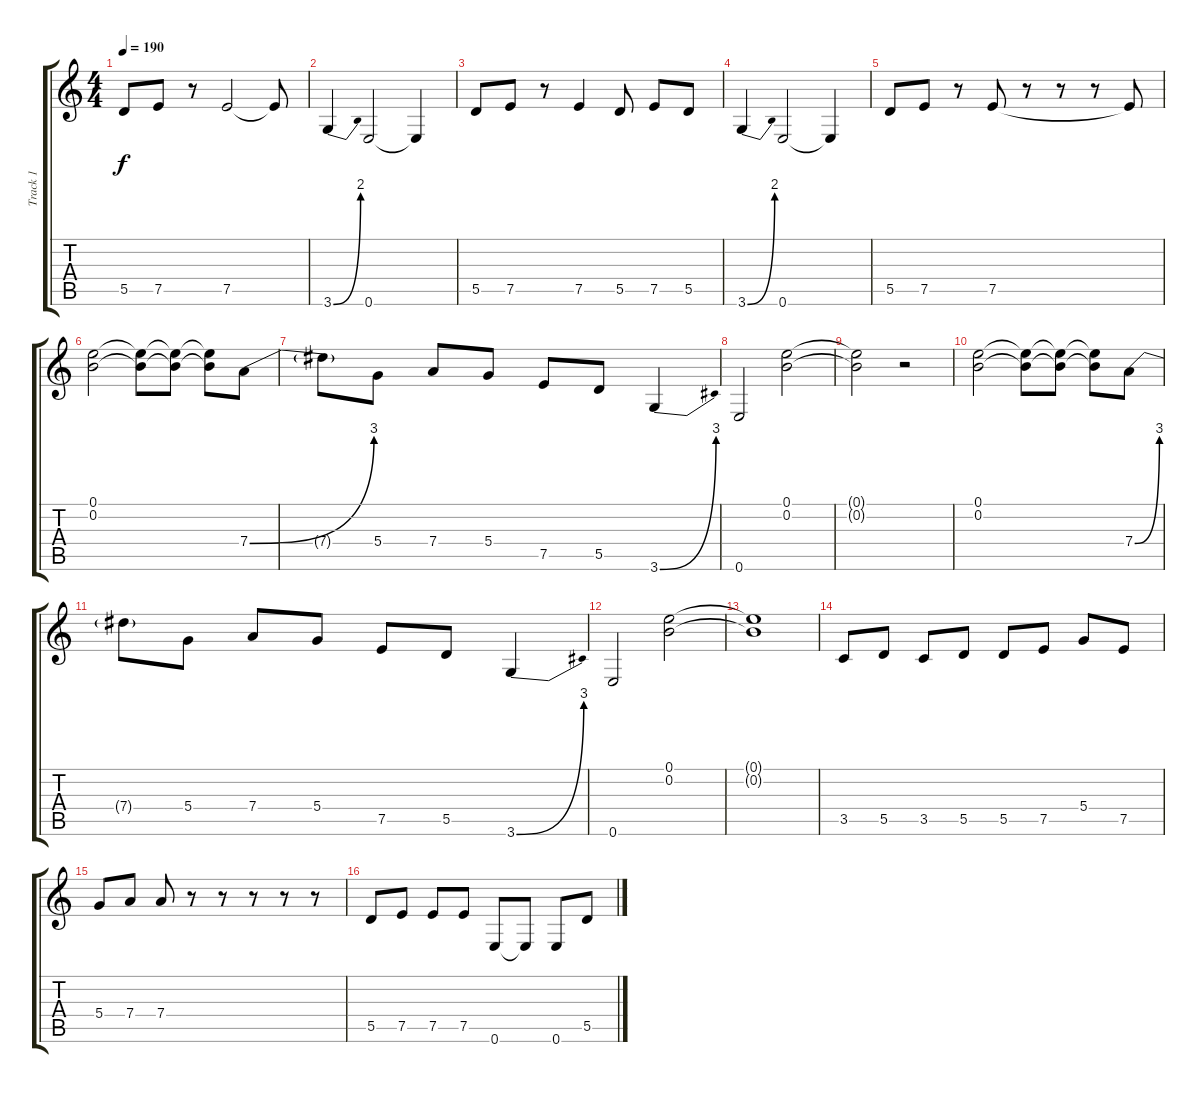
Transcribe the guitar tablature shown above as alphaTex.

\track ("Track 1" "Track 1") {instrument distortionguitar}
\staff {score tabs}
\tuning (E4 B3 G3 D3 A2 E2) {hide}
\ts (4 4)
\tempo 190
\clef g2
\ks c
5.5.8{dy f} 7.5.8 r.8 7.5.2 7.5{t}.8 |
3.6{be (bend 0 0 60 8)}.4 0.6.2 0.6{t}.4 |
5.5.8 7.5.8 r.8 7.5.4 5.5.8 7.5.8 5.5.8 |
3.6{be (bend 0 0 60 8)}.4 0.6.2 0.6{t}.4 |
5.5.8 7.5.8 r.8 7.5.8 r.8 r.8 r.8 7.5{t}.8 |
(0.1 0.2).2 (0.1{t} 0.2{t}).8 (0.1{t} 0.2{t}).8 (0.1{t} 0.2{t}).8 7.4{be (bend 0 0 60 12)}.8 |
7.4{t}.8 5.4.8 7.4.8 5.4.8 7.5.8 5.5.8 3.6{be (bend 0 0 60 12)}.4 |
0.6.2 (0.1 0.2).2 |
(0.1{t} 0.2{t}).2 r.2 |
(0.1 0.2).2 (0.1{t} 0.2{t}).8 (0.1{t} 0.2{t}).8 (0.1{t} 0.2{t}).8 7.4{be (bend 0 0 60 12)}.8 |
7.4{t}.8 5.4.8 7.4.8 5.4.8 7.5.8 5.5.8 3.6{be (bend 0 0 60 12)}.4 |
0.6.2 (0.1 0.2).2 |
(0.1{t} 0.2{t}).1 |
3.5.8 5.5.8 3.5.8 5.5.8 5.5.8 7.5.8 5.4.8 7.5.8 |
5.4.8 7.4.8 7.4.8 r.8 r.8 r.8 r.8 r.8 |
5.5.8 7.5.8 7.5.8 7.5.8 0.6.8 0.6{t}.8 0.6.8 5.5.8
